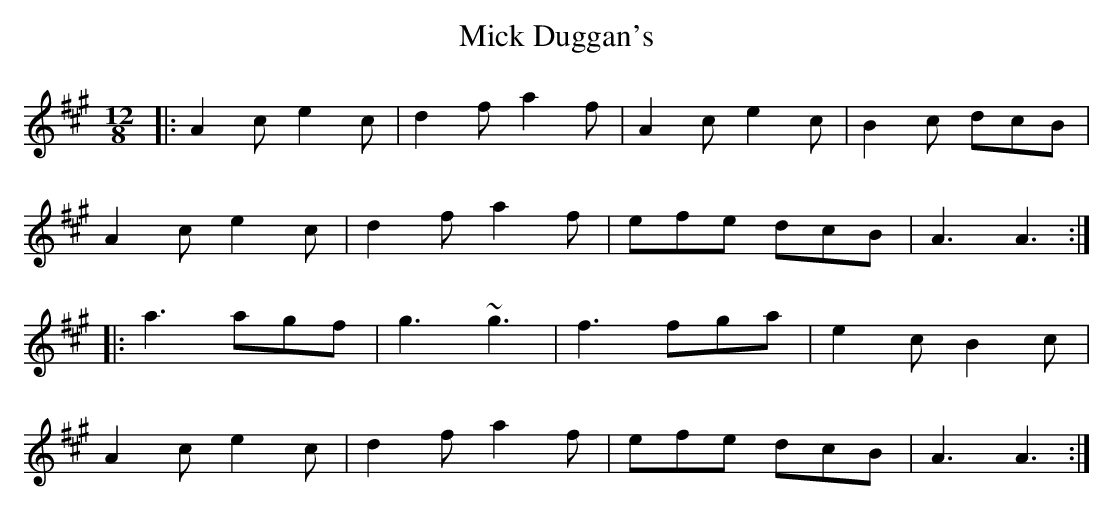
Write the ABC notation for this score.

X:1
T: Mick Duggan's
M: 12/8
L: 1/8
K: Amaj
|:A2 c e2 c|d2 f a2 f|A2 c e2 c|B2 c dcB|
A2 c e2 c|d2 f a2 f|efe dcB|A3 A3:|
|:a3 agf|g3 ~g3|f3 fga|e2 c B2 c|
A2 c e2 c|d2 f a2 f|efe dcB|A3 A3:|
